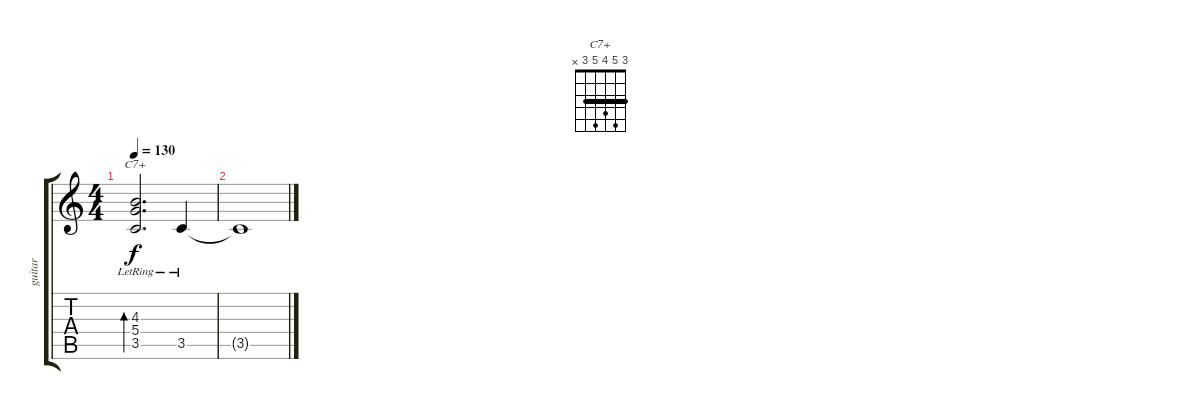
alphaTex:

\track ("guitar" "guitar") {instrument electricguitarjazz}
\staff {score tabs}
\tuning (E4 B3 G3 D3 A2 E2) {hide}
\chord ("C7+" 3 5 4 5 3 x) {barre 3}
\ts (4 4)
\tempo 130
\clef g2
\ks c
(4.3{lr} 5.4{lr} 3.5{lr}).2{d bd 30 ch "C7+" dy f} 3.5{lr}.4 |
3.5{t}.1
